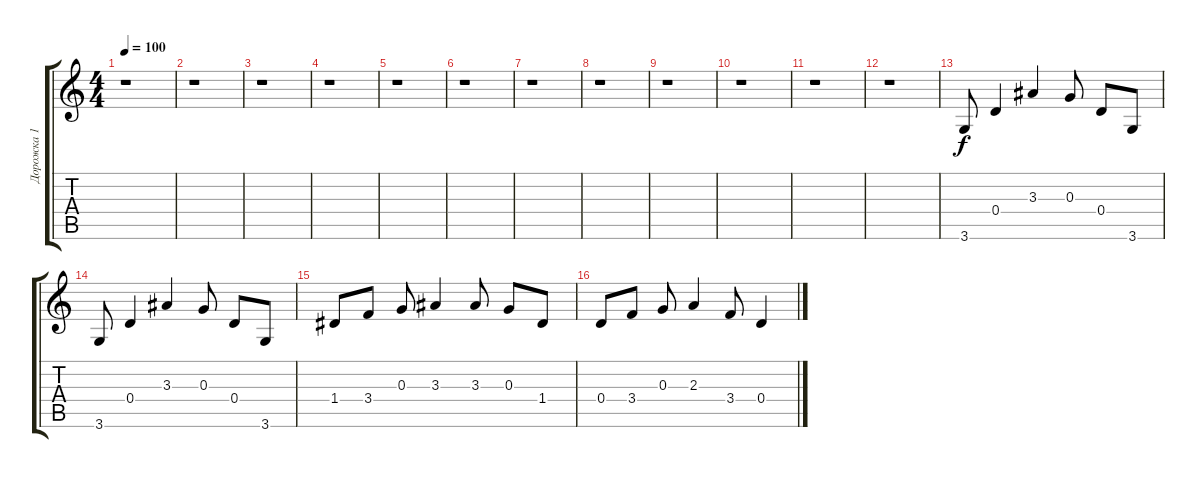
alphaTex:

\track ("Дорожка 1" "Дорожка 1") {instrument electricguitarclean}
\staff {score tabs}
\tuning (E4 B3 G3 D3 A2 E2) {hide}
\ts (4 4)
\tempo 100
\clef g2
\ks c
r.1{dy f} |
r.1 |
r.1 |
r.1 |
r.1 |
r.1 |
r.1 |
r.1 |
r.1 |
r.1 |
r.1 |
r.1 |
3.6.8 0.4.4 3.3.4 0.3.8 0.4.8 3.6.8 |
3.6.8 0.4.4 3.3.4 0.3.8 0.4.8 3.6.8 |
1.4.8 3.4.8 0.3.8 3.3.4 3.3.8 0.3.8 1.4.8 |
0.4.8 3.4.8 0.3.8 2.3.4 3.4.8 0.4.4
